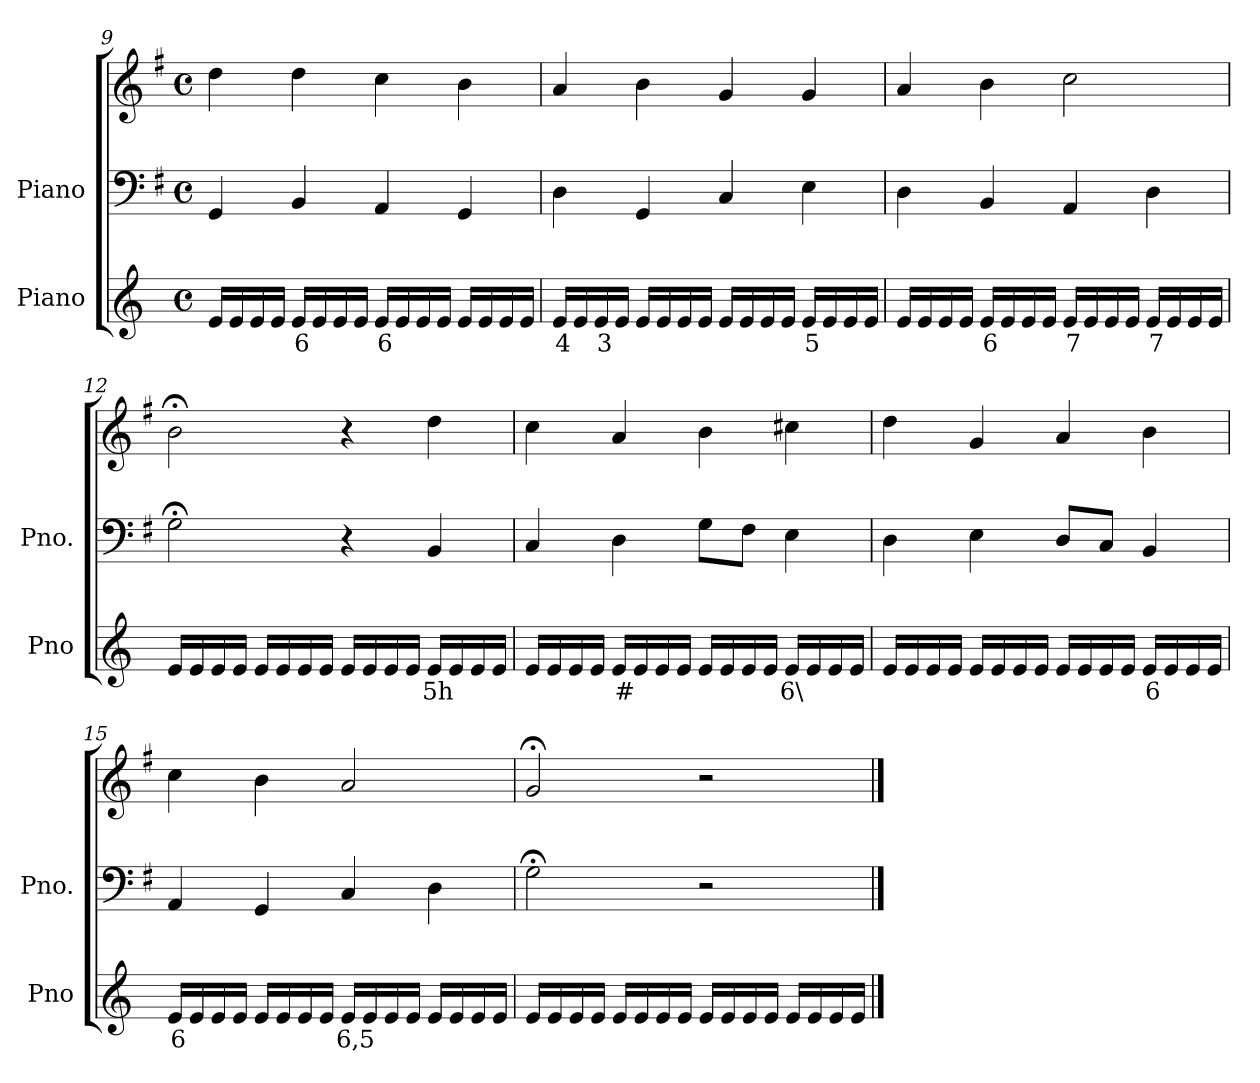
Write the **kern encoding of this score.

**kern	**text	**kern	**kern
*part2	*part2	*part1	*part1
*staff3	*staff3	*staff2	*staff1
*I"Piano	*	*I"Piano	*
*I'Pno	*	*I'Pno.	*
*clefG2	*	*clefF4	*clefG2
*k[]	*	*k[f#]	*k[f#]
*M4/4	*	*M4/4	*M4/4
*met(c)	*	*met(c)	*met(c)
=9	=9	=9	=9
16e/LL	.	4GG/	4dd\
16e/	.	.	.
16e/	.	.	.
16e/JJ	.	.	.
!	!LO:LY:b	!	!
16e/LL	6	4BB/	4dd\
16e/	.	.	.
16e/	.	.	.
16e/JJ	.	.	.
!	!LO:LY:b	!	!
16e/LL	6	4AA/	4cc\
16e/	.	.	.
16e/	.	.	.
16e/JJ	.	.	.
16e/LL	.	4GG/	4b\
16e/	.	.	.
16e/	.	.	.
16e/JJ	.	.	.
=10	=10	=10	=10
!	!LO:LY:b	!	!
16e/LL	4	4D\	4a/
16e/	.	.	.
!	!LO:LY:b	!	!
16e/	3	.	.
16e/JJ	.	.	.
16e/LL	.	4GG/	4b\
16e/	.	.	.
16e/	.	.	.
16e/JJ	.	.	.
16e/LL	.	4C/	4g/
16e/	.	.	.
16e/	.	.	.
16e/JJ	.	.	.
!	!LO:LY:b	!	!
16e/LL	5	4E\	4g/
16e/	.	.	.
16e/	.	.	.
16e/JJ	.	.	.
=11	=11	=11	=11
16e/LL	.	4D\	4a/
16e/	.	.	.
16e/	.	.	.
16e/JJ	.	.	.
!	!LO:LY:b	!	!
16e/LL	6	4BB/	4b\
16e/	.	.	.
16e/	.	.	.
16e/JJ	.	.	.
!	!LO:LY:b	!	!
16e/LL	7	4AA/	2cc\
16e/	.	.	.
16e/	.	.	.
16e/JJ	.	.	.
!	!LO:LY:b	!	!
16e/LL	7	4D\	.
16e/	.	.	.
16e/	.	.	.
16e/JJ	.	.	.
=12	=12	=12	=12
16e/LL	.	2G;<\	2b;<\
16e/	.	.	.
16e/	.	.	.
16e/JJ	.	.	.
16e/LL	.	.	.
16e/	.	.	.
16e/	.	.	.
16e/JJ	.	.	.
16e/LL	.	4r	4r
16e/	.	.	.
16e/	.	.	.
16e/JJ	.	.	.
!	!LO:LY:b	!	!
16e/LL	5h	4BB/	4dd\
16e/	.	.	.
16e/	.	.	.
16e/JJ	.	.	.
=13	=13	=13	=13
16e/LL	.	4C/	4cc\
16e/	.	.	.
16e/	.	.	.
16e/JJ	.	.	.
!	!LO:LY:b	!	!
16e/LL	#	4D\	4a/
16e/	.	.	.
16e/	.	.	.
16e/JJ	.	.	.
16e/LL	.	8G\L	4b\
16e/	.	.	.
!	!LO:LY:b	!	!
16e/	_	8F#\J	.
16e/JJ	.	.	.
!	!LO:LY:b	!	!
16e/LL	6\	4E\	4cc#X\
16e/	.	.	.
16e/	.	.	.
16e/JJ	.	.	.
=14	=14	=14	=14
16e/LL	.	4D\	4dd\
16e/	.	.	.
16e/	.	.	.
16e/JJ	.	.	.
16e/LL	.	4E\	4g/
16e/	.	.	.
16e/	.	.	.
16e/JJ	.	.	.
16e/LL	.	8D/L	4a/
16e/	.	.	.
!	!LO:LY:b	!	!
16e/	_	8C/J	.
16e/JJ	.	.	.
!	!LO:LY:b	!	!
16e/LL	6	4BB/	4b\
16e/	.	.	.
16e/	.	.	.
16e/JJ	.	.	.
=15	=15	=15	=15
!	!LO:LY:b	!	!
16e/LL	6	4AA/	4cc\
16e/	.	.	.
16e/	.	.	.
16e/JJ	.	.	.
16e/LL	.	4GG/	4b\
16e/	.	.	.
16e/	.	.	.
16e/JJ	.	.	.
!	!LO:LY:b	!	!
16e/LL	6,5	4C/	2a/
16e/	.	.	.
16e/	.	.	.
16e/JJ	.	.	.
16e/LL	.	4D\	.
16e/	.	.	.
16e/	.	.	.
16e/JJ	.	.	.
=16	=16	=16	=16
16e/LL	.	2G;<\	2g;</
16e/	.	.	.
16e/	.	.	.
16e/JJ	.	.	.
16e/LL	.	.	.
16e/	.	.	.
16e/	.	.	.
16e/JJ	.	.	.
16e/LL	.	2r	2r
16e/	.	.	.
16e/	.	.	.
16e/JJ	.	.	.
16e/LL	.	.	.
16e/	.	.	.
16e/	.	.	.
16e/JJ	.	.	.
==	==	==	==
*-	*-	*-	*-
